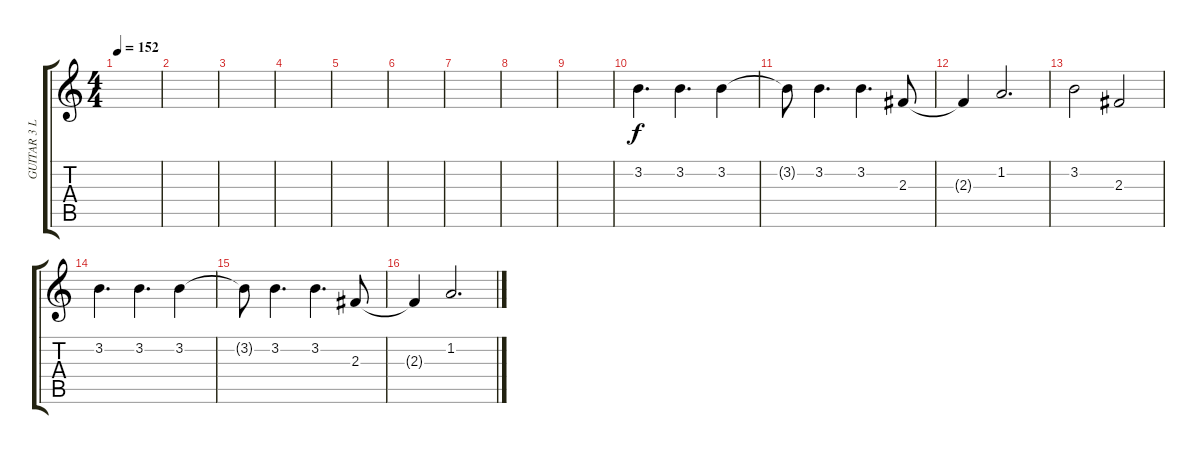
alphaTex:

\track ("GUITAR 3 Layer" "GUITAR 3 L") {instrument overdrivenguitar}
\staff {score tabs}
\tuning (Db4 Ab3 E3 B2 Gb2 B1) {hide}
\ts (4 4)
\tempo 152
\clef g2
\ks c
|
|
|
|
|
|
|
|
|
3.2.4{d} 3.2.4{d} 3.2.4 |
3.2{t}.8 3.2.4{d} 3.2.4{d} 2.3.8 |
2.3{t}.4 1.2.2{d} |
3.2.2 2.3.2 |
3.2.4{d} 3.2.4{d} 3.2.4 |
3.2{t}.8 3.2.4{d} 3.2.4{d} 2.3.8 |
2.3{t}.4 1.2.2{d}
